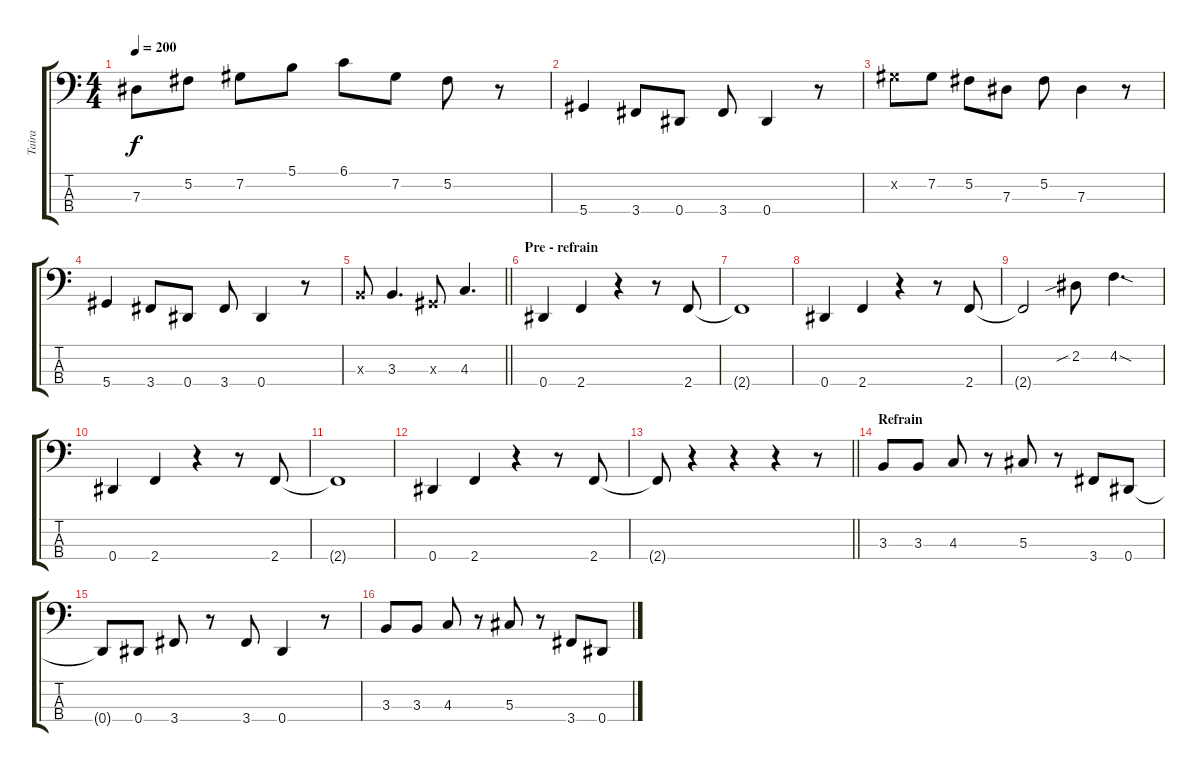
\track ("Taira" "Taira") {instrument electricbassfinger}
\staff {score tabs}
\tuning (Gb2 Db2 Ab1 Eb1) {hide}
\ts (4 4)
\tempo 200
\clef f4
\ks c
7.3.8{dy f} 5.2.8 7.2.8 5.1.8 6.1.8 7.2.8 5.2.8 r.8 |
5.4.4 3.4.8 0.4.8 3.4.8 0.4.4 r.8 |
7.2{x}.8 7.2.8 5.2.8 7.3.8 5.2.8 7.3.4 r.8 |
5.4.4 3.4.8 0.4.8 3.4.8 0.4.4 r.8 |
\barLineRight lightlight
3.3{x}.8 3.3.4{d} 0.3{x}.8 4.3.4{d} |
\section ("" "Pre - refrain")
0.4.4 2.4.4 r.4 r.8 2.4.8 |
2.4{t}.1 |
0.4.4 2.4.4 r.4 r.8 2.4.8 |
2.4{t}.2 2.2{sib}.8 4.2{sod}.4{d} |
0.4.4 2.4.4 r.4 r.8 2.4.8 |
2.4{t}.1 |
0.4.4 2.4.4 r.4 r.8 2.4.8 |
\barLineRight lightlight
2.4{t}.8 r.4 r.4 r.4 r.8 |
\section ("" "Refrain")
3.3.8 3.3.8 4.3.8 r.8 5.3.8 r.8 3.4.8 0.4.8 |
0.4{t}.8 0.4.8 3.4.8 r.8 3.4.8 0.4.4 r.8 |
3.3.8 3.3.8 4.3.8 r.8 5.3.8 r.8 3.4.8 0.4.8
